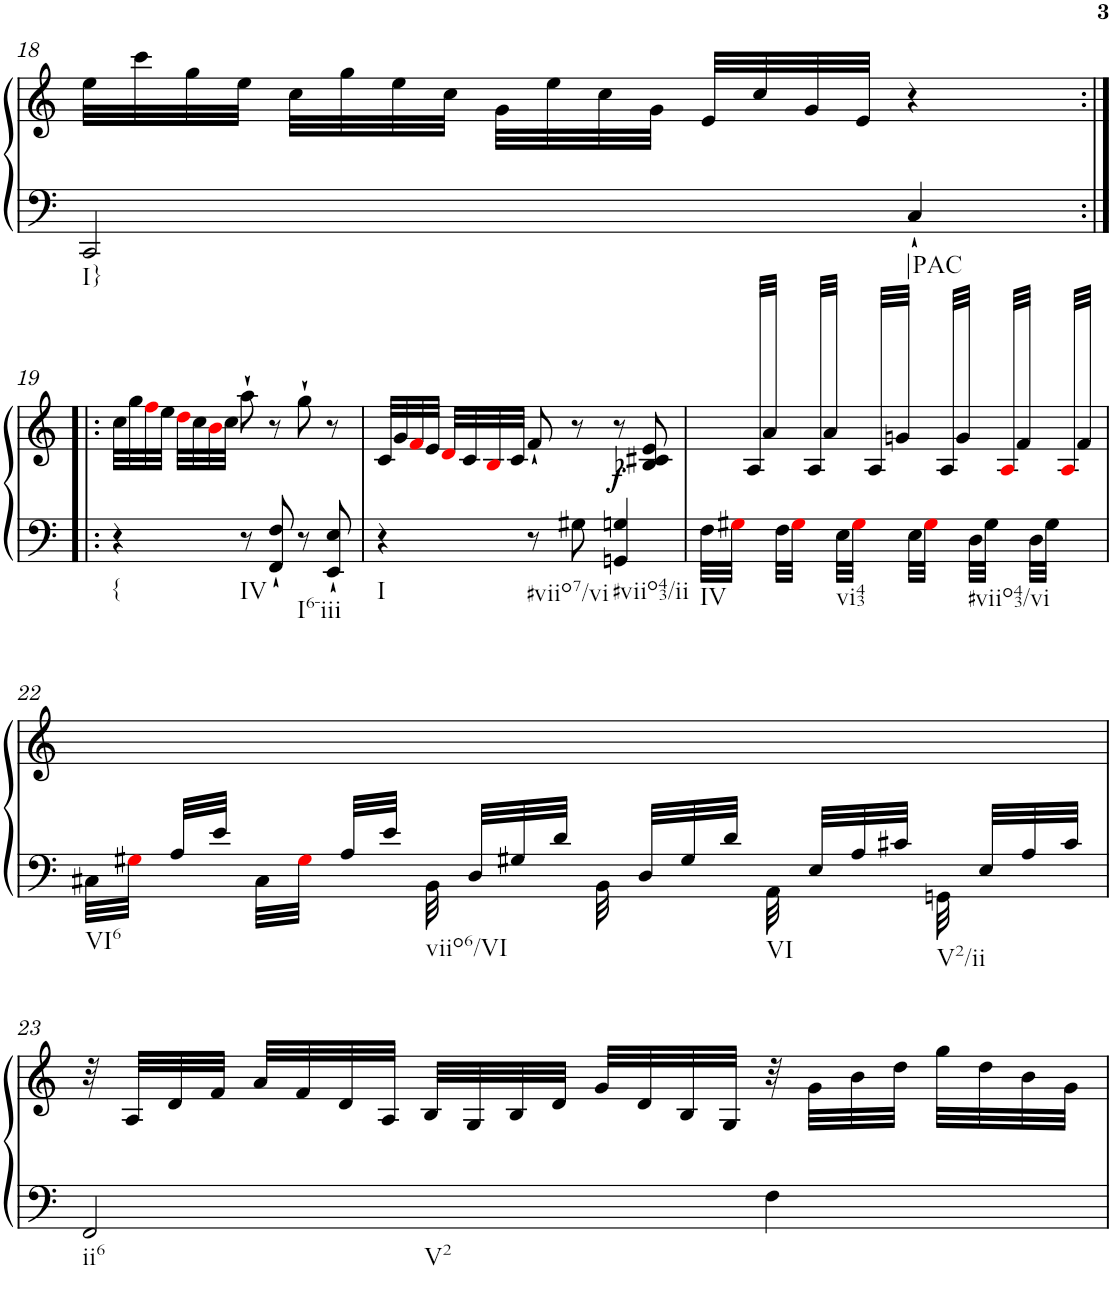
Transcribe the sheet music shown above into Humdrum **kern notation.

**kern	**kern	**dynam
*part1	*part1	*part1
*staff2	*staff1	*staff1/2
*I"Harpsichord	*	*
*I'Hch.	*	*
!!LO:PB:g=z
*clefF4	*clefG2	*
*k[]	*k[]	*
*M3/4	*M3/4	*
=18	=18	=18
!LO:TX:b:t=I}	!	!
2CC/	32ee\LLL	.
.	32ccc\	.
.	32gg\	.
.	32ee\JJJ	.
.	32cc\LLL	.
.	32gg\	.
.	32ee\	.
.	32cc\JJJ	.
.	32g\LLL	.
.	32ee\	.
.	32cc\	.
.	32g\JJJ	.
.	32e/LLL	.
.	32cc/	.
.	32g/	.
.	32e/JJJ	.
!LO:TX:b:t=|PAC	!	!
4C`/	4r	.
!!LO:LB:g=z
=19:|!|:	=19:|!|:	=19:|!|:
!LO:TX:b:t={	!	!
4r	32cc\LLL	.
.	32gg\	.
.	32ffi\	.
.	32ee\JJJ	.
.	32ddi\LLL	.
.	32cc\	.
.	32bi\	.
.	32cc\JJJ	.
!LO:TX:b:t=IV	!	!
8r	8aa`\	.
8FF/` 8F/`	8r	.
!LO:TX:b:t=I6-iii	!	!
8r	8gg`\	.
8EE/` 8E/`	8r	.
=20	=20	=20
!LO:TX:b:t=I	!	!
4r	32c/LLL	.
.	32g/	.
.	32fi/	.
.	32e/JJJ	.
.	32di/LLL	.
.	32c/	.
.	32Bi/	.
.	32c/JJJ	.
!LO:TX:b:t=#viio7/vi	!	!
8r	8f`/	.
8G#X\	8r	.
!LO:TX:b:t=#viio43/ii	!	!
!	!	!LO:DY:b
4GGn/ 4Gn/	8r	f
.	8B-X/ 8c#X/ 8e/	.
=21	=21	=21
*	*^	*
!LO:TX:b:t=IV	!	!	!
32F\LLL	2.ryy	16ryy	.
32G#Xi\JJJ	.	.	.
16ryy	.	32A/LLL	.
.	.	32a/JJJ	.
32F\LLL	.	16ryy	.
32G#i\JJJ	.	.	.
16ryy	.	32A/LLL	.
.	.	32a/JJJ	.
!LO:TX:b:t=vi43	!	!	!
32E\LLL	.	16ryy	.
32G#i\JJJ	.	.	.
16ryy	.	32A/LLL	.
.	.	32gn/JJJ	.
32E\LLL	.	16ryy	.
32G#i\JJJ	.	.	.
16ryy	.	32A/LLL	.
.	.	32gn/JJJ	.
!LO:TX:b:t=#viio43/vi	!	!	!
32D\LLL	.	16ryy	.
32G#\JJJ	.	.	.
16ryy	.	32Ai/LLL	.
.	.	32f/JJJ	.
32D\LLL	.	16ryy	.
32G#\JJJ	.	.	.
16ryy	.	32Ai/LLL	.
.	.	32f/JJJ	.
!!LO:LB:g=z
=22	=22	=22	=22
!LO:TX:b:t=VI6	!	!	!
*	*v	*v	*
32C#X\LLL	2.ryy	.
32G#Xi\JJJ	.	.
32A/LLL	.	.
32e/JJJ	.	.
32C#\LLL	.	.
32G#i\JJJ	.	.
32A/LLL	.	.
32e/JJJ	.	.
!LO:TX:b:t=viio6/VI	!	!
32BB\	.	.
32D/LLL	.	.
32G#X/	.	.
32d/JJJ	.	.
32BB\	.	.
32D/LLL	.	.
32G#/	.	.
32d/JJJ	.	.
!LO:TX:b:t=VI	!	!
32AA\	.	.
32E/LLL	.	.
32A/	.	.
32c#X/JJJ	.	.
!LO:TX:b:t=V2/ii	!	!
32GGn\	.	.
32E/LLL	.	.
32A/	.	.
32c#/JJJ	.	.
!!LO:LB:g=z
=23	=23	=23
!LO:TX:b:t=ii6	!	!
!LO:TX:b:t=V2	!	!
2FF/	32r	.
.	32A/LLL	.
.	32d/	.
.	32f/JJJ	.
.	32a/LLL	.
.	32f/	.
.	32d/	.
.	32A/JJJ	.
.	32B/LLL	.
.	32G/	.
.	32B/	.
.	32d/JJJ	.
.	32g/LLL	.
.	32d/	.
.	32B/	.
.	32G/JJJ	.
4F\	32r	.
.	32g\LLL	.
.	32b\	.
.	32dd\JJJ	.
.	32gg\LLL	.
.	32dd\	.
.	32b\	.
.	32g\JJJ	.
=	=	=
*-	*-	*-
